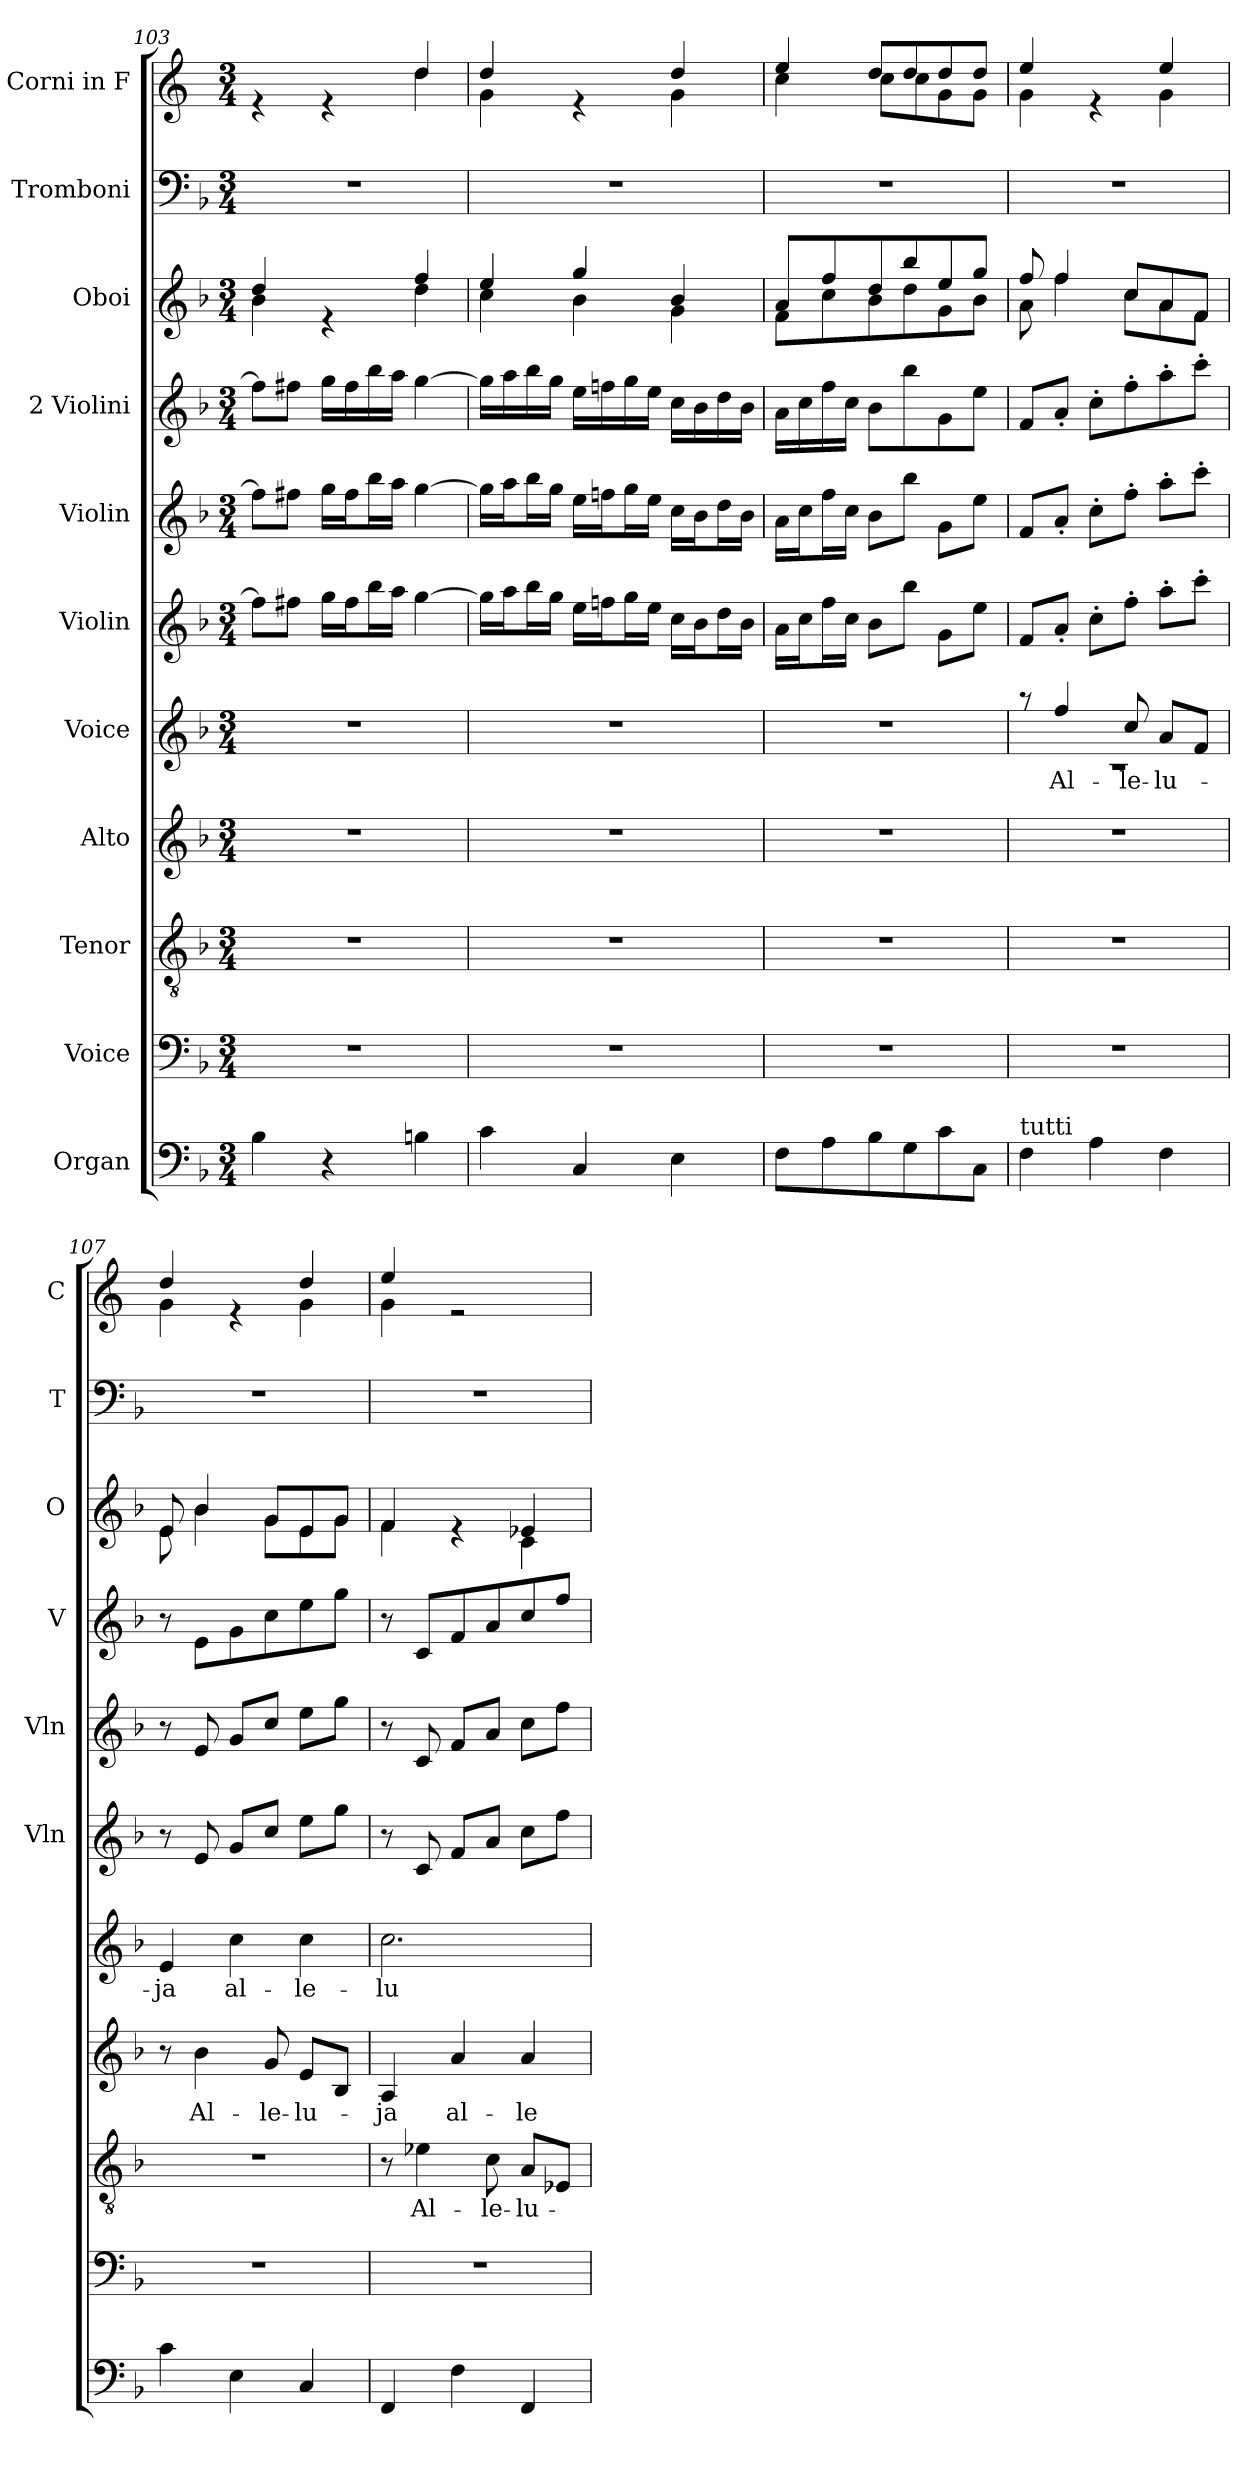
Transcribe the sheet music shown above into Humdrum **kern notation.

**kern	**kern	**kern	**text	**kern	**text	**kern	**text	**kern	**kern	**kern	**kern	**kern	**kern
*part11	*part10	*part9	*part9	*part8	*part8	*part7	*part7	*part6	*part5	*part4	*part3	*part2	*part1
*staff11	*staff10	*staff9	*staff9	*staff8	*staff8	*staff7	*staff7	*staff6	*staff5	*staff4	*staff3	*staff2	*staff1
*I"Organ	*I"Voice	*I"Tenor	*	*I"Alto	*	*I"Voice	*	*I"Violin	*I"Violin	*I"2 Violini	*I"Oboi	*I"Tromboni	*I"Corni in F
*	*	*	*	*	*	*	*	*I'Vln	*I'Vln	*I'V	*I'O	*I'T	*I'C
*clefF4	*clefF4	*clefGv2	*	*clefG2	*	*clefG2	*	*clefG2	*clefG2	*clefG2	*clefG2	*clefF4	*clefG2
*	*	*	*	*	*	*	*	*	*	*	*	*	*ITrd4c7
*k[b-]	*k[b-]	*k[b-]	*	*k[b-]	*	*k[b-]	*	*k[b-]	*k[b-]	*k[b-]	*k[b-]	*k[b-]	*k[b-]
*M3/4	*M3/4	*M3/4	*	*M3/4	*	*M3/4	*	*M3/4	*M3/4	*M3/4	*M3/4	*M3/4	*M3/4
=103	=103	=103	=103	=103	=103	=103	=103	=103	=103	=103	=103	=103	=103
*	*	*	*	*	*	*	*	*	*	*	*^	*	*^
4B-\	2.r	2.r	.	2.r	.	2.r	.	8ff\L]	8ff\L]	8ff\L]	4dd/	4b-\	2.r	4re	2ryy
.	.	.	.	.	.	.	.	8ff#X\J	8ff#X\J	8ff#X\J	.	.	.	.	.
4r	.	.	.	.	.	.	.	16gg\LL	16gg\LL	16gg\LL	4re	4ryy	.	4re	.
.	.	.	.	.	.	.	.	16ff#\J	16ff#\J	16ff#\	.	.	.	.	.
.	.	.	.	.	.	.	.	16bb-\L	16bb-\L	16bb-\	.	.	.	.	.
.	.	.	.	.	.	.	.	16aa\JJ	16aa\JJ	16aa\JJ	.	.	.	.	.
4Bn\	.	.	.	.	.	.	.	[4gg\	[4gg\	[4gg\	4ff/	4dd\	.	4g/	4g\
=104	=104	=104	=104	=104	=104	=104	=104	=104	=104	=104	=104	=104	=104	=104	=104
4c\	2.r	2.r	.	2.r	.	2.r	.	16gg\LL]	16gg\LL]	16gg\LL]	4ee/	4cc\	2.r	4g/	4c\
.	.	.	.	.	.	.	.	16aa\J	16aa\J	16aa\	.	.	.	.	.
.	.	.	.	.	.	.	.	16bb-\L	16bb-\L	16bb-\	.	.	.	.	.
.	.	.	.	.	.	.	.	16gg\JJ	16gg\JJ	16gg\JJ	.	.	.	.	.
4C/	.	.	.	.	.	.	.	16ee\LL	16ee\LL	16ee\LL	4gg/	4b-\	.	4re	4ryy
.	.	.	.	.	.	.	.	16ffn\J	16ffn\J	16ffn\	.	.	.	.	.
.	.	.	.	.	.	.	.	16gg\L	16gg\L	16gg\	.	.	.	.	.
.	.	.	.	.	.	.	.	16ee\JJ	16ee\JJ	16ee\JJ	.	.	.	.	.
4E\	.	.	.	.	.	.	.	16cc\LL	16cc\LL	16cc\LL	4b-/	4g\	.	4g/	4c\
.	.	.	.	.	.	.	.	16b-\J	16b-\J	16b-\	.	.	.	.	.
.	.	.	.	.	.	.	.	16dd\L	16dd\L	16dd\	.	.	.	.	.
.	.	.	.	.	.	.	.	16b-\JJ	16b-\JJ	16b-\JJ	.	.	.	.	.
=105	=105	=105	=105	=105	=105	=105	=105	=105	=105	=105	=105	=105	=105	=105	=105
8F\L	2.r	2.r	.	2.r	.	2.r	.	16a\LL	16a\LL	16a\LL	8a/L	8f\L	2.r	4a/	4f\
.	.	.	.	.	.	.	.	16cc\J	16cc\J	16cc\	.	.	.	.	.
8A\	.	.	.	.	.	.	.	16ff\L	16ff\L	16ff\	8ff/	8cc\	.	.	.
.	.	.	.	.	.	.	.	16cc\JJ	16cc\JJ	16cc\JJ	.	.	.	.	.
8B-\	.	.	.	.	.	.	.	8b-\L	8b-\L	8b-\L	8dd/	8b-\	.	8g/L	8f\L
8G\	.	.	.	.	.	.	.	8bb-\J	8bb-\J	8bb-\	8bb-/	8dd\	.	8g/	8f\
8c\	.	.	.	.	.	.	.	8g\L	8g\L	8g\	8ee/	8g\	.	8g/	8c\
8C\J	.	.	.	.	.	.	.	8ee\J	8ee\J	8ee\J	8gg/J	8b-\J	.	8g/J	8c\J
=106	=106	=106	=106	=106	=106	=106	=106	=106	=106	=106	=106	=106	=106	=106	=106
*	*	*	*	*	*	*^	*	*	*	*	*	*	*	*	*
!LO:TX:a:t=tutti	!	!	!	!	!	!	!	!	!	!	!	!	!	!	!	!
4F\	2.r	2.r	.	2.r	.	8r	2.r	.	8f/L	8f/L	8f/L	8ff/	8a\	2.r	4a/	4c\
!	!	!	!	!	!	!	!	!LO:LY:b	!	!	!	!	!	!	!	!
.	.	.	.	.	.	4ff/	.	Al-	8a'/J	8a'/J	8a'/J	4ff/	4ff\	.	.	.
4A\	.	.	.	.	.	.	.	.	8cc'\L	8cc'\L	8cc'\L	.	.	.	4re	4ryy
!	!	!	!	!	!	!	!	!LO:LY:b	!	!	!	!	!	!	!	!
.	.	.	.	.	.	8cc/	.	-le-	8ff'\J	8ff'\J	8ff'\	8cc/L	8cc\L	.	.	.
!	!	!	!	!	!	!	!	!LO:LY:b	!	!	!	!	!	!	!	!
4F\	.	.	.	.	.	8a/L	.	-lu-	8aa'\L	8aa'\L	8aa'\	8a/	8a\	.	4a/	4c\
.	.	.	.	.	.	8f/J	.	.	8ccc'\J	8ccc'\J	8ccc'\J	8f/J	8f\J	.	.	.
*	*	*	*	*	*	*v	*v	*	*	*	*	*	*	*	*	*
=107	=107	=107	=107	=107	=107	=107	=107	=107	=107	=107	=107	=107	=107	=107	=107
!	!	!	!	!	!	!	!LO:LY:b	!	!	!	!	!	!	!	!
4c\	2.r	2.r	.	8r	.	4e/	-ja	8r	8r	8r	8e/	8e\	2.r	4g/	4c\
!	!	!	!	!	!LO:LY:b	!	!	!	!	!	!	!	!	!	!
.	.	.	.	4b-\	Al-	.	.	8e/	8e/	8e\L	4b-/	4b-\	.	.	.
!	!	!	!	!	!	!	!LO:LY:b	!	!	!	!	!	!	!	!
4E\	.	.	.	.	.	4cc\	al-	8g/L	8g/L	8g\	.	.	.	4re	4ryy
!	!	!	!	!	!LO:LY:b	!	!	!	!	!	!	!	!	!	!
.	.	.	.	8g/	-le-	.	.	8cc/J	8cc/J	8cc\	8g/L	8g\L	.	.	.
!	!	!	!	!	!LO:LY:b	!	!LO:LY:b	!	!	!	!	!	!	!	!
4C/	.	.	.	8e/L	-lu-	4cc\	-le-	8ee\L	8ee\L	8ee\	8e/	8e\	.	4g/	4c\
.	.	.	.	8B-/J	.	.	.	8gg\J	8gg\J	8gg\J	8g/J	8g\J	.	.	.
!!LO:PB:g=z	!!
=108	=108	=108	=108	=108	=108	=108	=108	=108	=108	=108	=108	=108	=108	=108	=108
!	!	!	!	!	!LO:LY:b	!	!LO:LY:b	!	!	!	!	!	!	!	!
4FF/	2.r	8r	.	4A/	-ja	2.cc\	-lu-	8r	8r	8r	4f/	4f\	2.r	4a/	4c\
!	!	!	!LO:LY:b	!	!	!	!	!	!	!	!	!	!	!	!
.	.	4e-X\	Al-	.	.	.	.	8c/	8c/	8c/L	.	.	.	.	.
!	!	!	!	!	!LO:LY:b	!	!	!	!	!	!	!	!	!	!
4F\	.	.	.	4a/	al-	.	.	8f/L	8f/L	8f/	4re	4ryy	.	2re	2ryy
!	!	!	!LO:LY:b	!	!	!	!	!	!	!	!	!	!	!	!
.	.	8c\	-le-	.	.	.	.	8a/J	8a/J	8a/	.	.	.	.	.
!	!	!	!LO:LY:b	!	!LO:LY:b	!	!	!	!	!	!	!	!	!	!
4FF/	.	8A/L	-lu-	4a/	-le-	.	.	8cc\L	8cc\L	8cc/	4e-X/	4c\	.	.	.
.	.	8E-X/J	.	.	.	.	.	8ff\J	8ff\J	8ff/J	.	.	.	.	.
*	*	*	*	*	*	*	*	*	*	*	*v	*v	*	*v	*v
=	=	=	=	=	=	=	=	=	=	=	=	=	=
*-	*-	*-	*-	*-	*-	*-	*-	*-	*-	*-	*-	*-	*-
